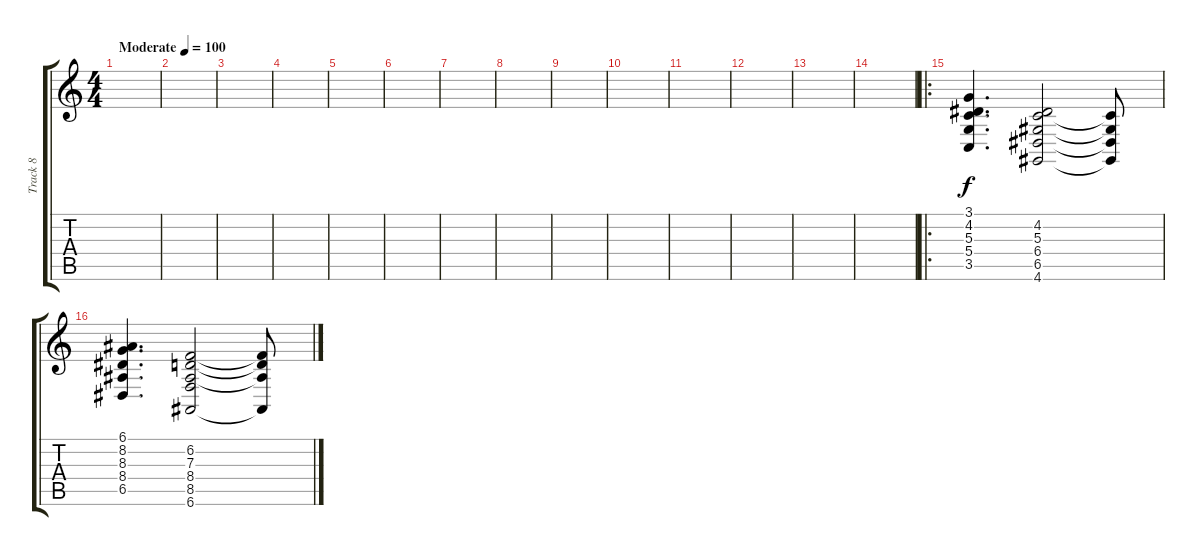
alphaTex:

\track ("Track 8" "Track 8") {instrument stringensemble2}
\staff {score tabs}
\tuning (E4 B3 G3 D3 A2 E2) {hide}
\ts (4 4)
\tempo (100 "Moderate")
\clef g2
\ks c
|
|
|
|
|
|
|
|
|
|
|
|
|
|
\ro
(3.1 4.2 5.3 5.4 3.5).4{d} (4.2 5.3 6.4 6.5 4.6).2 (5.3{t} 6.4{t} 6.5{t} 4.6{t}).8 |
(6.1 8.2 8.3 8.4 6.5).4{d} (6.2 7.3 8.4 8.5 6.6).2 (6.2{t} 7.3{t} 8.4{t} 6.6{t}).8
